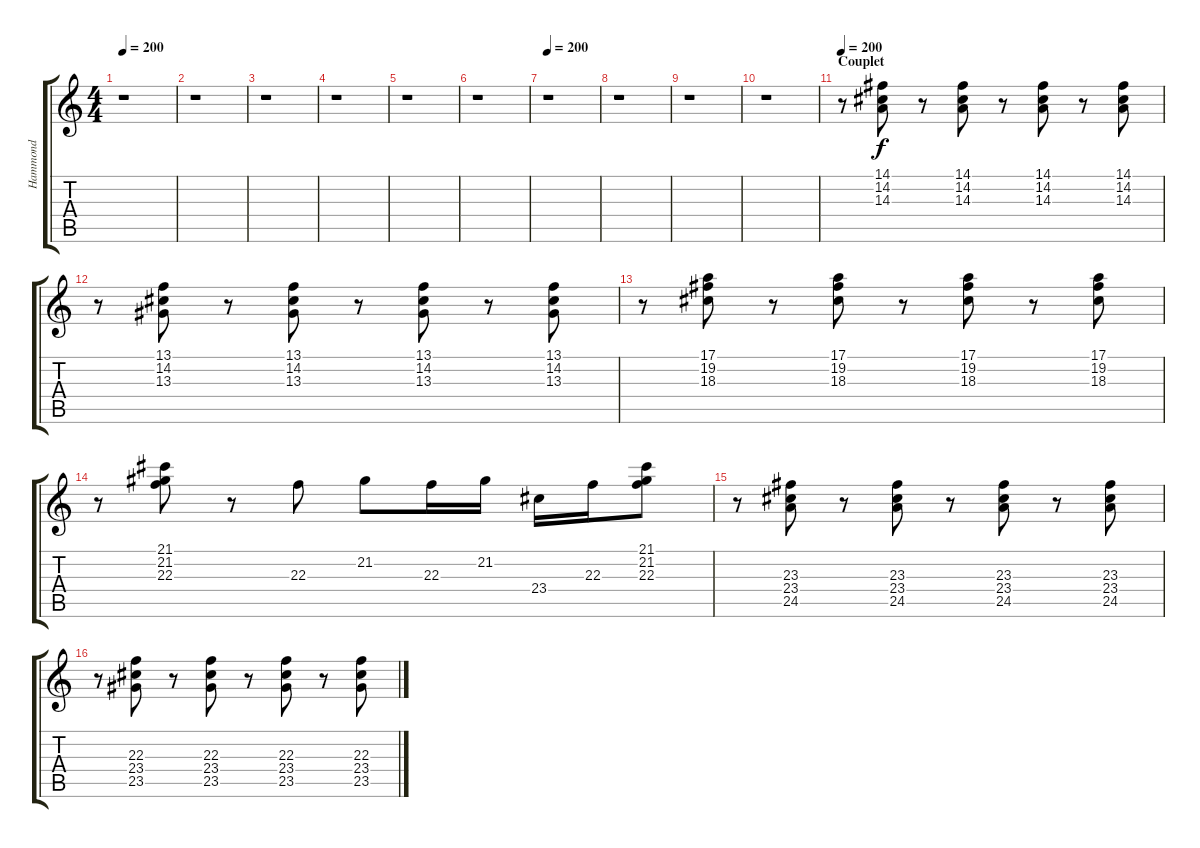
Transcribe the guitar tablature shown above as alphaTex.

\track ("Hammond" "Hammond") {instrument drawbarorgan}
\staff {score tabs}
\tuning (E4 B3 G3 D3 A2 E2) {hide}
\ts (4 4)
\tempo 200
\clef g2
\ks c
r.1{dy f} |
r.1 |
r.1 |
r.1 |
r.1 |
r.1 |
\tempo 200
r.1 |
r.1 |
r.1 |
r.1 |
\section ("" "Couplet")
\tempo 200
r.8 (14.1 14.2 14.3).8 r.8 (14.1 14.2 14.3).8 r.8 (14.1 14.2 14.3).8 r.8 (14.1 14.2 14.3).8 |
r.8 (13.1 14.2 13.3).8 r.8 (13.1 14.2 13.3).8 r.8 (13.1 14.2 13.3).8 r.8 (13.1 14.2 13.3).8 |
r.8 (17.1 19.2 18.3).8 r.8 (17.1 19.2 18.3).8 r.8 (17.1 19.2 18.3).8 r.8 (17.1 19.2 18.3).8 |
r.8 (21.1 21.2 22.3).8 r.8 22.3.8 21.2.8 22.3.16 21.2.16 23.4.16 22.3.16 (21.1 21.2 22.3).8 |
r.8 (23.3 23.4 24.5).8 r.8 (23.3 23.4 24.5).8 r.8 (23.3 23.4 24.5).8 r.8 (23.3 23.4 24.5).8 |
r.8 (22.3 23.4 23.5).8 r.8 (22.3 23.4 23.5).8 r.8 (22.3 23.4 23.5).8 r.8 (22.3 23.4 23.5).8
